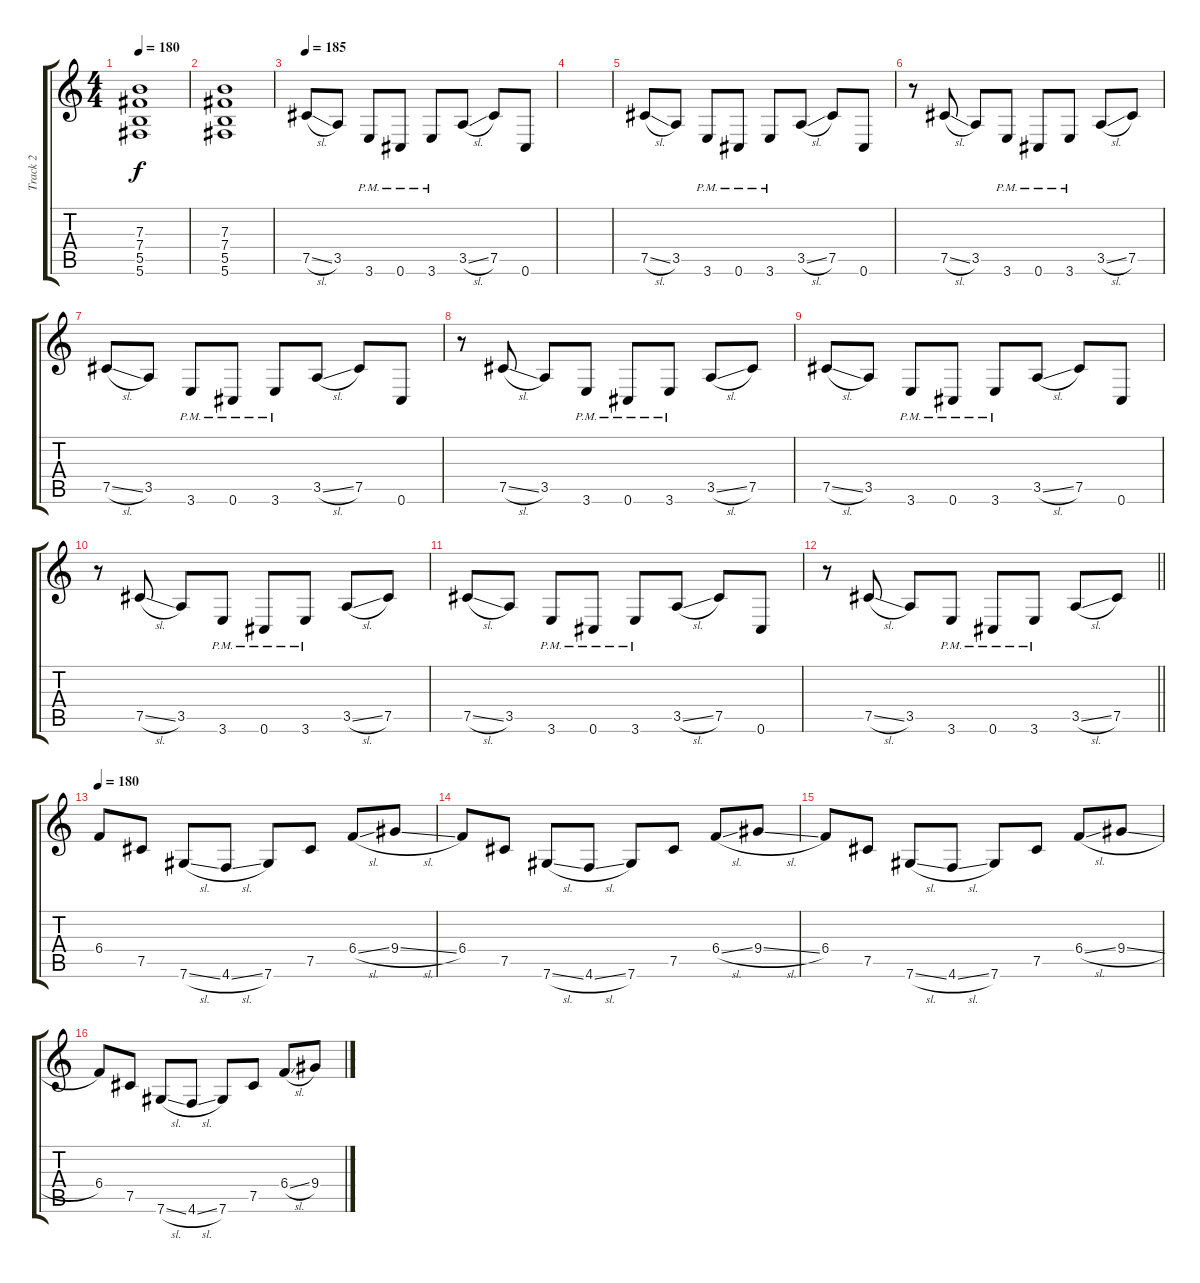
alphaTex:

\track ("Track 2" "Track 2") {instrument distortionguitar}
\staff {score tabs}
\tuning (Db4 Ab3 E3 B2 Gb2 Db2) {hide}
\ts (4 4)
\tempo 180
\clef g2
\ks c
(7.3 7.4 5.5 5.6).1{dy f} |
(7.3 7.4 5.5 5.6).1 |
\tempo 185
7.5{sl}.8{volume 13} 3.5.8 3.6{pm}.8 0.6{pm}.8 3.6{pm}.8 3.5{sl}.8 7.5.8 0.6.8 |
|
7.5{sl}.8 3.5.8 3.6{pm}.8 0.6{pm}.8 3.6{pm}.8 3.5{sl}.8 7.5.8 0.6.8 |
r.8 7.5{sl}.8 3.5.8 3.6{pm}.8 0.6{pm}.8 3.6{pm}.8 3.5{sl}.8 7.5.8 |
7.5{sl}.8 3.5.8 3.6{pm}.8 0.6{pm}.8 3.6{pm}.8 3.5{sl}.8 7.5.8 0.6.8 |
r.8 7.5{sl}.8 3.5.8 3.6{pm}.8 0.6{pm}.8 3.6{pm}.8 3.5{sl}.8 7.5.8 |
7.5{sl}.8 3.5.8 3.6{pm}.8 0.6{pm}.8 3.6{pm}.8 3.5{sl}.8 7.5.8 0.6.8 |
r.8 7.5{sl}.8 3.5.8 3.6{pm}.8 0.6{pm}.8 3.6{pm}.8 3.5{sl}.8 7.5.8 |
7.5{sl}.8 3.5.8 3.6{pm}.8 0.6{pm}.8 3.6{pm}.8 3.5{sl}.8 7.5.8 0.6.8 |
\barLineRight lightlight
r.8 7.5{sl}.8 3.5.8 3.6{pm}.8 0.6{pm}.8 3.6{pm}.8 3.5{sl}.8 7.5.8 |
\tempo 180
6.4.8 7.5.8 7.6{sl}.8 4.6{sl}.8 7.6.8 7.5.8 6.4{sl}.8 9.4{sl}.8 |
6.4.8 7.5.8 7.6{sl}.8 4.6{sl}.8 7.6.8 7.5.8 6.4{sl}.8 9.4{sl}.8 |
6.4.8 7.5.8 7.6{sl}.8 4.6{sl}.8 7.6.8 7.5.8 6.4{sl}.8 9.4{sl}.8 |
6.4.8 7.5.8 7.6{sl}.8 4.6{sl}.8 7.6.8 7.5.8 6.4{sl}.8 9.4{h}.8
